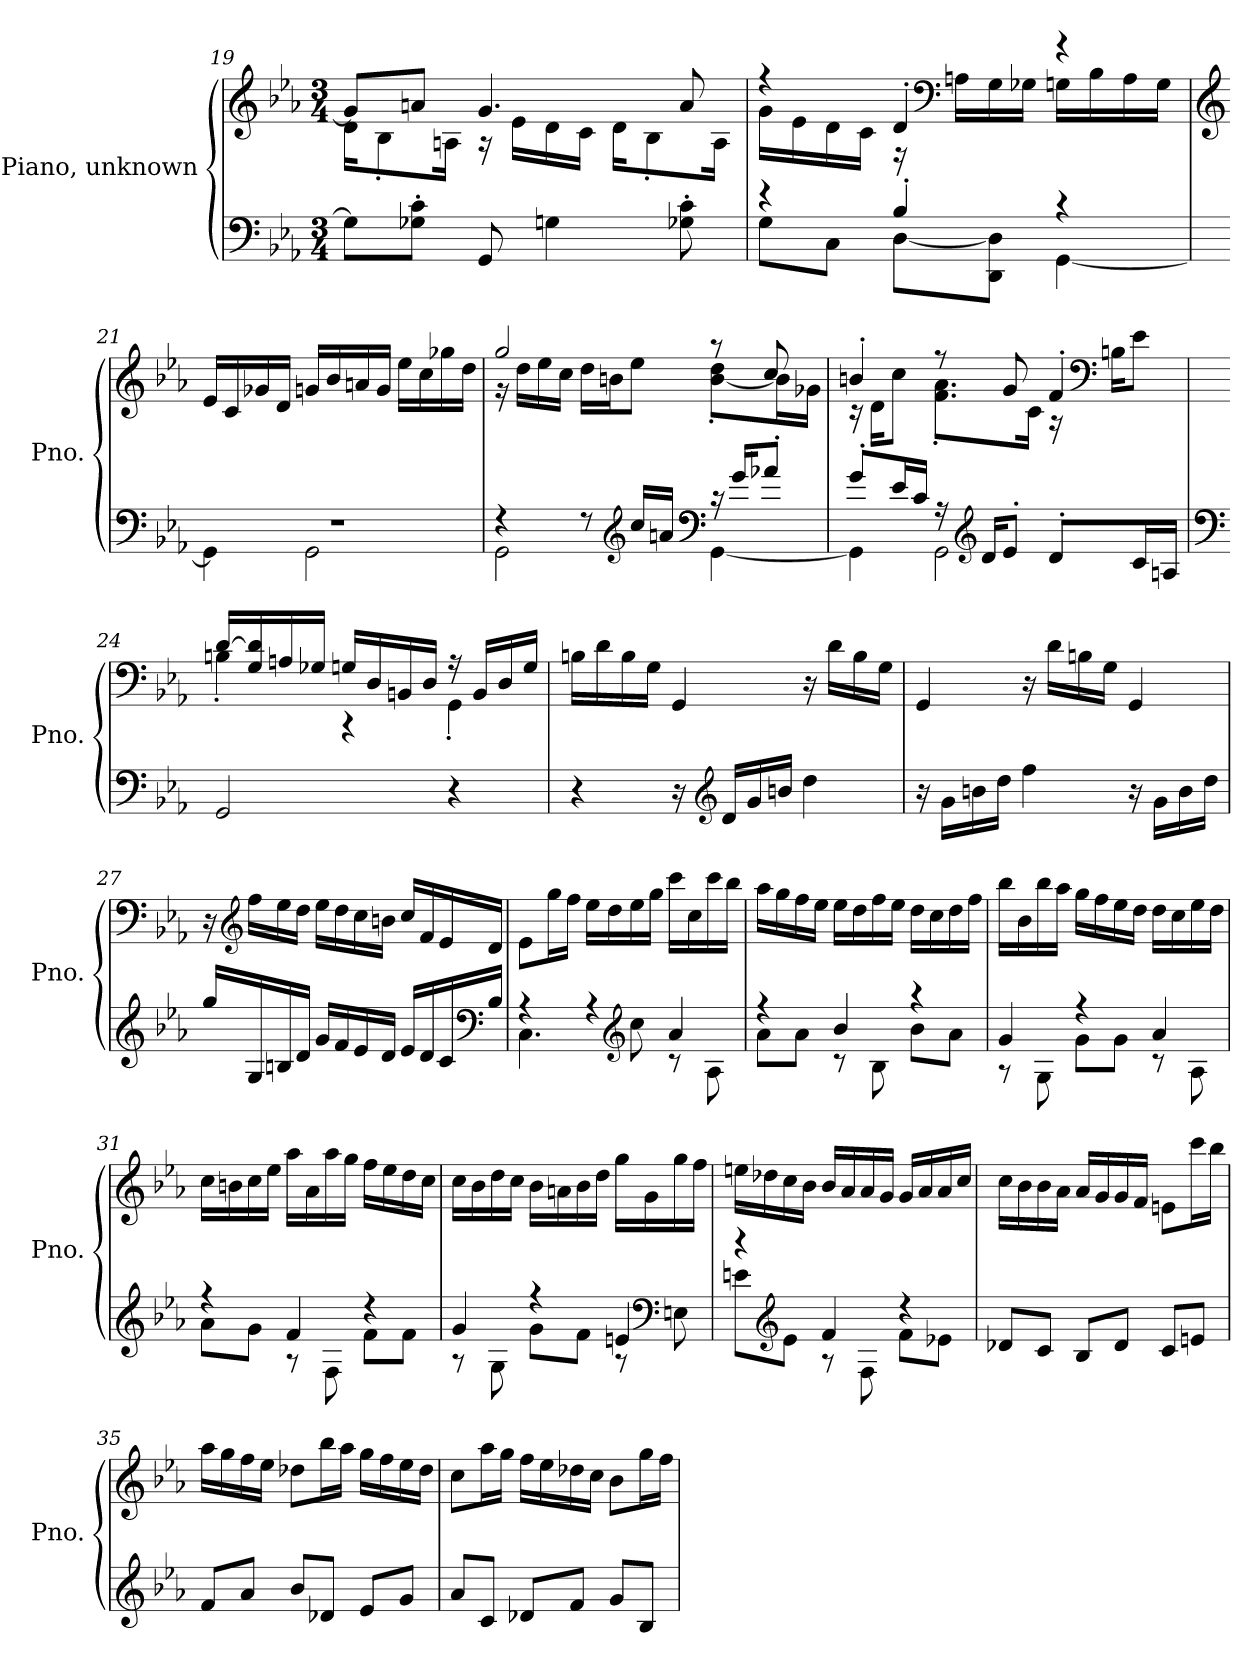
**kern	**kern
*part1	*part1
*staff2	*staff1
*I"Piano, unknown	*
*I'Pno.	*
*clefF4	*clefG2
*k[b-e-a-]	*k[b-e-a-]
*M3/4	*M3/4
=19	=19
*	*^
8G\L]	8g/L]	16d\KL
.	.	8B-'\
8G-X\' 8c\'J	8an/J	.
.	.	16An\Jk
8GG/	4.g/	16r
.	.	16e-\LL
4Gn\	.	16d\
.	.	16c\JJ
.	.	16d\KL
.	.	8B-'\
8G-X\' 8c\'	8a/	.
.	.	16A\Jk
!!LO:LB:g=z	!!
=20	=20	=20
*^	*	*
4r	8G\L	4r	16g\LL
.	.	.	16e-\
.	8C\J	.	16d\
.	.	.	16c\JJ
4B-'/	[8D\L	4d'/	16r
*	*	*clefF4	*
.	.	.	16An\LL
.	8DD\ 8D\]J	.	16G\
.	.	.	16G-X\JJ
4r	[4GG\	4r	16Gn\LL
.	.	.	16B-\
.	.	.	16A\
.	.	.	16G\JJ
*	*	*v	*v
=21	=21	=21
*	*	*clefG2
2.r	4GG\]	16e-/LL
.	.	16c/
.	.	16g-X/
.	.	16d/JJ
.	2GG\	16gn/LL
.	.	16b-/
.	.	16an/
.	.	16g/JJ
.	.	16ee-\LL
.	.	16cc\
.	.	16gg-X\
.	.	16dd\JJ
!!LO:LB:g=z
=22	=22	=22
*	*	*^
4r	2GG\	2gg/	16r
.	.	.	16dd\LL
.	.	.	16ee-\
.	.	.	16cc\JJ
8r	.	.	16dd\LL
.	.	.	16bn\J
*clefG2	*	*	*
16cc/LL	.	.	8ee-\J
16an/JJ	.	.	.
*clefF4	*	*	*
16r	[4GG\	8r	[8b\' 8dd\'L
16g/KL	.	.	.
8a-X'/J	.	8cc/	16b\L]
.	.	.	16g-X\JJ
=23	=23	=23	=23
8g'/L	4GG\]	4bn'/	16r
.	.	.	16d\KL
16e-/L	.	.	8cc\J
16c/JJ	.	.	.
16r	2GG\	8r	8.f\' 8.a-\'L
*clefG2	*	*	*
16d/KL	.	.	.
8e-'/J	.	8g/	.
.	.	.	16c\Jk
8d'/L	.	4f'/	16r
*	*	*clefF4	*
.	.	.	16Bn\KL
16c/L	.	.	8e-\J
16An/JJ	.	.	.
*v	*v	*	*
!!LO:LB:g=z	!!
=24	=24	=24
*clefF4	*	*
2GG/	[16d/LL	4Bn'\
.	16G/ 16d/]	.
.	16An/	.
.	16G-X/JJ	.
.	16Gn/LL	4r
.	16D/	.
.	16BBn/	.
.	16D/JJ	.
4r	16r	4GG'\
.	16BB/LL	.
.	16D/	.
.	16G/JJ	.
*	*v	*v
=25	=25
4r	16Bn\LL
.	16d\
.	16B\
.	16G\JJ
16r	4GG/
*clefG2	*
16d/LL	.
16g/	.
16bn/JJ	.
4dd\	16r
.	16d\LL
.	16B\
.	16G\JJ
=26	=26
16r	4GG/
16g\LL	.
16bn\	.
16dd\JJ	.
4ff\	16r
.	16d\LL
.	16Bn\
.	16G\JJ
16r	4GG/
16g\LL	.
16b\	.
16dd\JJ	.
!!LO:LB:g=z
=27	=27
16gg/LL	16r
*	*clefG2
16G/	16ff\LL
16Bn/	16ee-\
16d/JJ	16dd\JJ
16g/LL	16ee-\LL
16f/	16dd\
16e-/	16cc\
16d/JJ	16bn\JJ
16e-/LL	16cc/LL
16d/	16f/
16c/	16e-/
*clefF4	*
16B/JJ	16d/JJ
=28	=28
*^	*
4r	4.C\	8e-\L
.	.	16gg\L
.	.	16ff\JJ
4r	.	16ee-\LL
.	.	16dd\
*clefG2	*	*
.	8cc\	16ee-\
.	.	16gg\JJ
4a-/	8r	16ccc\LL
.	.	16cc\
.	8A-\	16ccc\
.	.	16bb-\JJ
=29	=29	=29
4r	8a-\L	16aa-\LL
.	.	16gg\
.	8a-\J	16ff\
.	.	16ee-\JJ
4b-/	8r	16ee-\LL
.	.	16dd\
.	8B-\	16ff\
.	.	16ee-\JJ
4r	8b-\L	16dd\LL
.	.	16cc\
.	8a-\J	16dd\
.	.	16ff\JJ
!!LO:LB:g=z
=30	=30	=30
4g/	8r	16bb-\LL
.	.	16b-\
.	8G\	16bb-\
.	.	16aa-\JJ
4r	8g\L	16gg\LL
.	.	16ff\
.	8g\J	16ee-\
.	.	16dd\JJ
4a-/	8r	16dd\LL
.	.	16cc\
.	8A-\	16ee-\
.	.	16dd\JJ
=31	=31	=31
4r	8a-\L	16cc\LL
.	.	16bn\
.	8g\J	16cc\
.	.	16ee-\JJ
4f/	8r	16aa-\LL
.	.	16a-\
.	8F\	16aa-\
.	.	16gg\JJ
4r	8f\L	16ff\LL
.	.	16ee-\
.	8f\J	16dd\
.	.	16cc\JJ
=32	=32	=32
4g/	8r	16cc\LL
.	.	16b-\
.	8G\	16dd\
.	.	16cc\JJ
4r	8g\L	16b-\LL
.	.	16an\
.	8f\J	16b-\
.	.	16dd\JJ
4en/	8r	16gg\LL
.	.	16g\
*clefF4	*	*
.	8En\	16gg\
.	.	16ff\JJ
!!LO:PB:g=z
=33	=33	=33
4r	8en\L	16een\LL
.	.	16dd-X\
*clefG2	*	*
.	8e\J	16cc\
.	.	16b-\JJ
4f/	8r	16b-/LL
.	.	16a-/
.	8F\	16a-/
.	.	16g/JJ
4r	8f\L	16g/LL
.	.	16a-/
.	8e-X\J	16a-/
.	.	16cc/JJ
*v	*v	*
=34	=34
8d-X/L	16cc\LL
.	16b-\
8c/J	16b-\
.	16a-\JJ
8B-/L	16a-/LL
.	16g/
8d-/J	16g/
.	16f/JJ
8c/L	8en\L
8en/J	16ccc\L
.	16bb-\JJ
=35	=35
8f/L	16aa-\LL
.	16gg\
8a-/J	16ff\
.	16ee-\JJ
8b-/L	8dd-X\L
8d-X/J	16bb-\L
.	16aa-\JJ
8e-/L	16gg\LL
.	16ff\
8g/J	16ee-\
.	16dd-\JJ
!!LO:LB:g=z
=36	=36
8a-/L	8cc\L
8c/J	16aa-\L
.	16gg\JJ
8d-X/L	16ff\LL
.	16ee-\
8f/J	16dd-X\
.	16cc\JJ
8g/L	8b-\L
8B-/J	16gg\L
.	16ff\JJ
=	=
*-	*-
